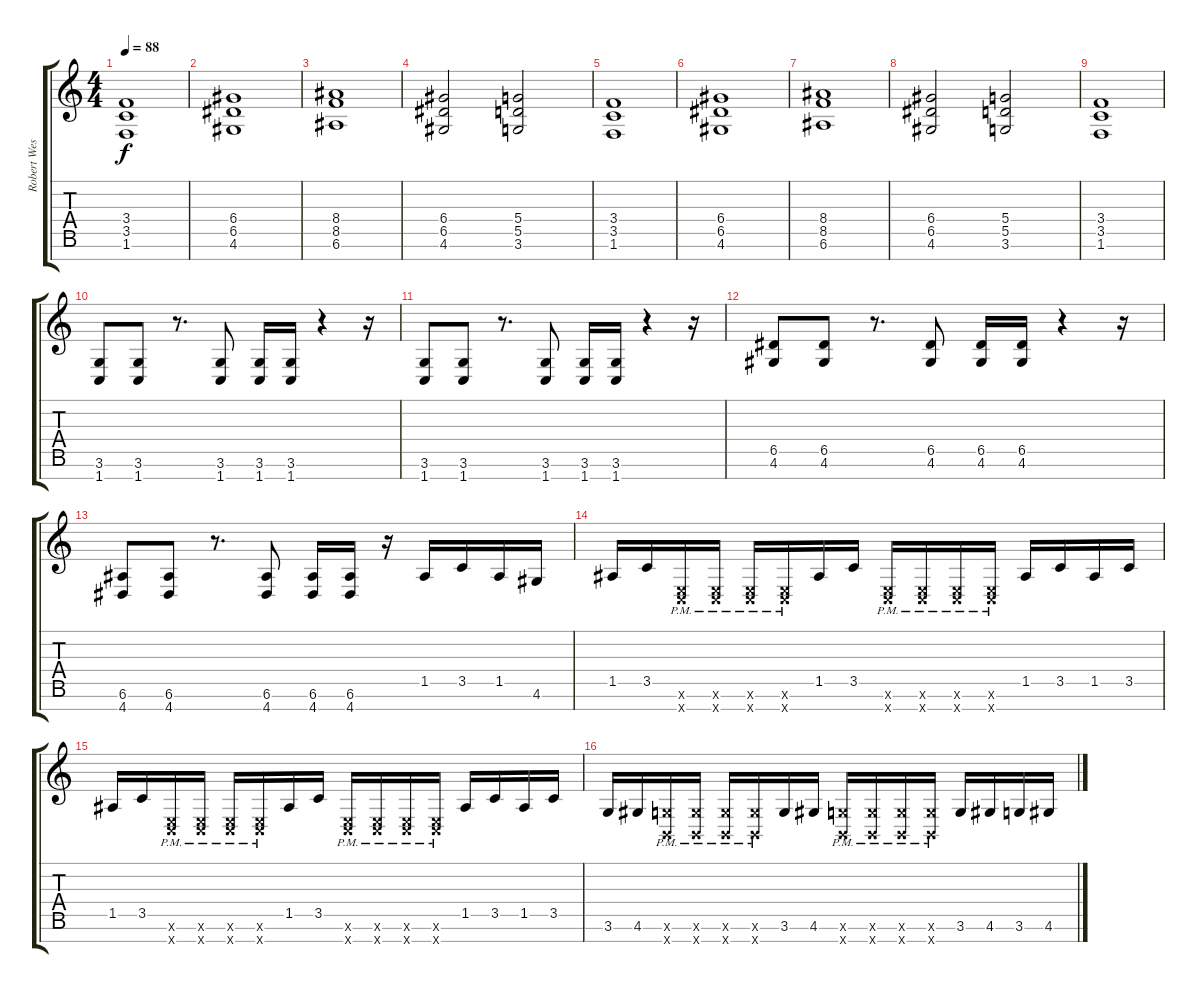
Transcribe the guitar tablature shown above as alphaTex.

\track ("Robert Westerholt" "Robert Wes") {instrument distortionguitar}
\staff {score tabs}
\tuning (E4 B3 G3 D3 A2 E2 B1) {hide}
\ts (4 4)
\tempo 88
\clef g2
\ks c
(3.4 3.5 1.6).1{dy f instrument distortionguitar} |
(6.4 6.5 4.6).1 |
(8.4 8.5 6.6).1 |
(6.4 6.5 4.6).2 (5.4 5.5 3.6).2 |
(3.4 3.5 1.6).1 |
(6.4 6.5 4.6).1 |
(8.4 8.5 6.6).1 |
(6.4 6.5 4.6).2 (5.4 5.5 3.6).2 |
(3.4 3.5 1.6).1{instrument distortionguitar} |
(3.6 1.7).8 (3.6 1.7).8 r.8{d} (3.6 1.7).8 (3.6 1.7).16 (3.6 1.7).16 r.4 r.16 |
(3.6 1.7).8 (3.6 1.7).8 r.8{d} (3.6 1.7).8 (3.6 1.7).16 (3.6 1.7).16 r.4 r.16 |
(6.5 4.6).8 (6.5 4.6).8 r.8{d} (6.5 4.6).8 (6.5 4.6).16 (6.5 4.6).16 r.4 r.16 |
(6.6 4.7).8 (6.6 4.7).8 r.8{d} (6.6 4.7).8 (6.6 4.7).16 (6.6 4.7).16 r.16 1.5.16 3.5.16 1.5.16 4.6.16 |
1.5.16 3.5.16 (0.6{x} 1.7{pm x}).16 (0.6{x} 1.7{pm x}).16 (0.6{x} 1.7{pm x}).16 (0.6{x} 1.7{pm x}).16 1.5.16 3.5.16 (0.6{x} 1.7{pm x}).16 (0.6{x} 1.7{pm x}).16 (0.6{x} 1.7{pm x}).16 (0.6{x} 1.7{pm x}).16 1.5.16 3.5.16 1.5.16 3.5.16 |
1.5.16 3.5.16 (0.6{x} 1.7{pm x}).16 (0.6{x} 1.7{pm x}).16 (0.6{x} 1.7{pm x}).16 (0.6{x} 1.7{pm x}).16 1.5.16 3.5.16 (0.6{x} 1.7{pm x}).16 (0.6{x} 1.7{pm x}).16 (0.6{x} 1.7{pm x}).16 (0.6{x} 1.7{pm x}).16 1.5.16 3.5.16 1.5.16 3.5.16 |
3.6.16 4.6.16 (3.6{pm x} 0.7{x}).16 (3.6{pm x} 0.7{x}).16 (3.6{pm x} 0.7{x}).16 (3.6{pm x} 0.7{x}).16 3.6.16 4.6.16 (3.6{pm x} 0.7{x}).16 (3.6{pm x} 0.7{x}).16 (3.6{pm x} 0.7{x}).16 (3.6{pm x} 0.7{x}).16 3.6.16 4.6.16 3.6.16 4.6.16
